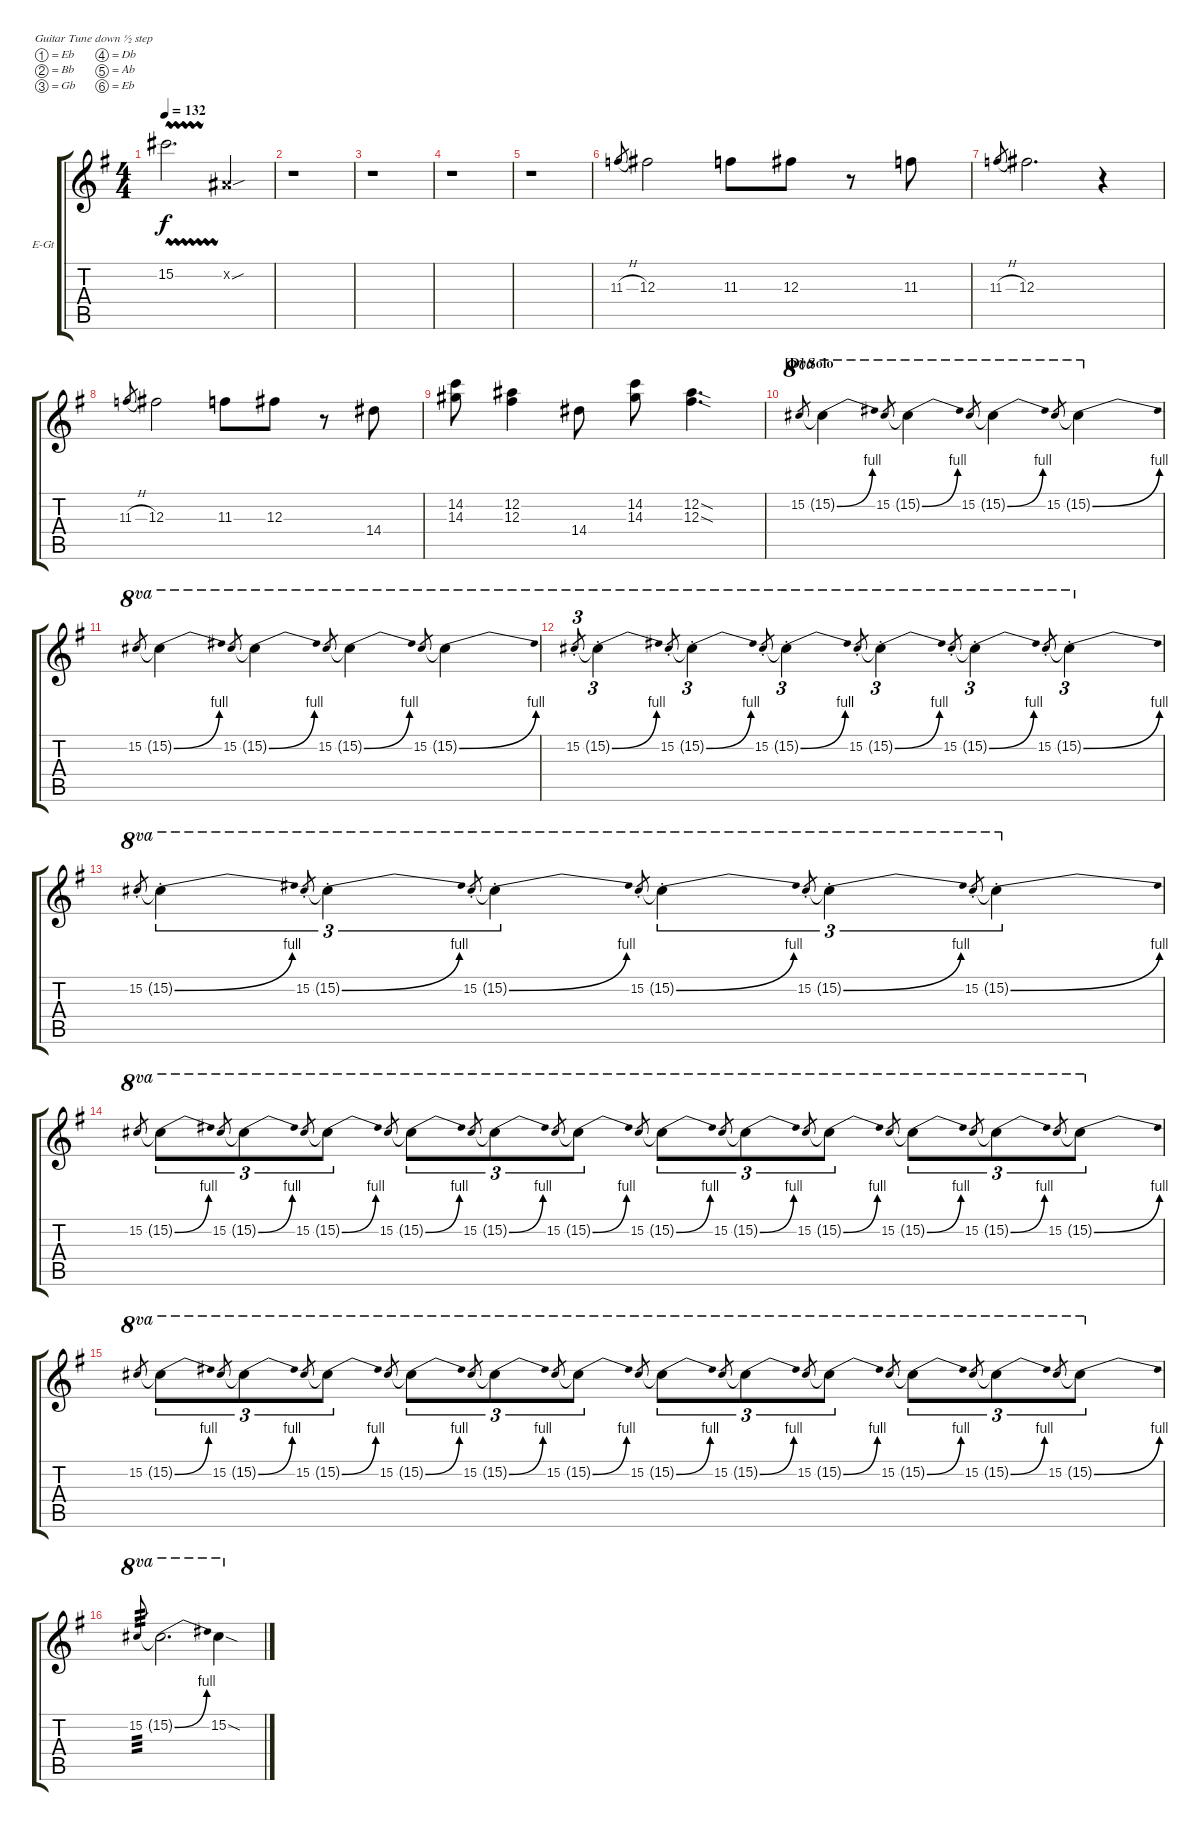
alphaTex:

\bracketExtendMode groupsimilarinstruments
\firstSystemTrackNameOrientation horizontal
\otherSystemsTrackNameOrientation horizontal
\track ("Guitar 2" "E-Gt") {instrument distortionguitar}
\staff {score tabs}
\tuning (Eb4 Bb3 Gb3 Db3 Ab2 Eb2)
\ts (4 4)
\tempo 132
\clef g2
\scale
1.05549
\ks g
15.2{vw t}.2{d dy f} 0.2{sou x}.4 |
\scale
0.944515 r.1 |
\scale
1.05549 r.1 |
\scale
0.944515 r.1 |
\scale
1.05549 r.1 |
\scale
0.944515 11.3{h}.8{gr} 12.3.2 11.3.8 12.3.8 r.8 11.3.8 |
\scale
1.05549 11.3{h}.8{gr} 12.3.2{d} r.4 |
\scale
0.944515 11.3{h}.8{gr} 12.3.2 11.3.8 12.3.8 r.8 14.4.8 |
\scale
1.05549 (14.3 14.2).8 (12.3 12.2).4 14.4.8 (14.3 14.2).8 (12.2{sod} 12.3{sod}).4{d} |
\section ("D" "Solo")
\scale
0.944515 15.2.8{ot 8va gr} 15.2{be (bend 0 0 60 4) t}.4{ot 8va} 15.2.8{ot 8va gr} 15.2{be (bend 0 0 60 4) t}.4{ot 8va} 15.2.8{ot 8va gr} 15.2{be (bend 0 0 60 4) t}.4{ot 8va} 15.2.8{ot 8va gr} 15.2{be (bend 0 0 60 4) t}.4{ot 8va} |
\scale
1.05549 15.2.8{ot 8va gr} 15.2{be (bend 0 0 60 4) t}.4{ot 8va} 15.2.8{ot 8va gr} 15.2{be (bend 0 0 60 4) t}.4{ot 8va} 15.2.8{ot 8va gr} 15.2{be (bend 0 0 60 4) t}.4{ot 8va} 15.2.8{ot 8va gr} 15.2{be (bend 0 0 60 4) t}.4{ot 8va} |
\scale
0.944515 15.2{st}.8{tu (3 2) ot 8va gr} 15.2{be (bend 0 0 60 4) st t}.4{tu (3 2) ot 8va} 15.2{st}.8{tu (3 2) ot 8va gr} 15.2{be (bend 0 0 60 4) st t}.4{tu (3 2) ot 8va} 15.2{st}.8{tu (3 2) ot 8va gr} 15.2{be (bend 0 0 60 4) st t}.4{tu (3 2) ot 8va} 15.2{st}.8{tu (3 2) ot 8va gr} 15.2{be (bend 0 0 60 4) st t}.4{tu (3 2) ot 8va} 15.2{st}.8{tu (3 2) ot 8va gr} 15.2{be (bend 0 0 60 4) st t}.4{tu (3 2) ot 8va} 15.2{st}.8{tu (3 2) ot 8va gr} 15.2{be (bend 0 0 60 4) st t}.4{tu (3 2) ot 8va} |
\scale
1.05549 15.2{st}.8{tu (3 2) ot 8va gr} 15.2{be (bend 0 0 60 4) st t}.4{tu (3 2) ot 8va} 15.2{st}.8{tu (3 2) ot 8va gr} 15.2{be (bend 0 0 60 4) st t}.4{tu (3 2) ot 8va} 15.2{st}.8{tu (3 2) ot 8va gr} 15.2{be (bend 0 0 60 4) st t}.4{tu (3 2) ot 8va} 15.2{st}.8{tu (3 2) ot 8va gr} 15.2{be (bend 0 0 60 4) st t}.4{tu (3 2) ot 8va} 15.2{st}.8{tu (3 2) ot 8va gr} 15.2{be (bend 0 0 60 4) st t}.4{tu (3 2) ot 8va} 15.2{st}.8{tu (3 2) ot 8va gr} 15.2{be (bend 0 0 60 4) st t}.4{tu (3 2) ot 8va} |
\scale
0.944515 15.2.8{tu (3 2) ot 8va gr} 15.2{be (bend 0 0 60 4) t}.8{tu (3 2) ot 8va} 15.2.8{tu (3 2) ot 8va gr} 15.2{be (bend 0 0 60 4) t}.8{tu (3 2) ot 8va} 15.2.8{tu (3 2) ot 8va gr} 15.2{be (bend 0 0 60 4) t}.8{tu (3 2) ot 8va} 15.2.8{tu (3 2) ot 8va gr} 15.2{be (bend 0 0 60 4) t}.8{tu (3 2) ot 8va} 15.2.8{tu (3 2) ot 8va gr} 15.2{be (bend 0 0 60 4) t}.8{tu (3 2) ot 8va} 15.2.8{tu (3 2) ot 8va gr} 15.2{be (bend 0 0 60 4) t}.8{tu (3 2) ot 8va} 15.2.8{tu (3 2) ot 8va gr} 15.2{be (bend 0 0 60 4) t}.8{tu (3 2) ot 8va} 15.2.8{tu (3 2) ot 8va gr} 15.2{be (bend 0 0 60 4) t}.8{tu (3 2) ot 8va} 15.2.8{tu (3 2) ot 8va gr} 15.2{be (bend 0 0 60 4) t}.8{tu (3 2) ot 8va} 15.2.8{tu (3 2) ot 8va gr} 15.2{be (bend 0 0 60 4) t}.8{tu (3 2) ot 8va} 15.2.8{tu (3 2) ot 8va gr} 15.2{be (bend 0 0 60 4) t}.8{tu (3 2) ot 8va} 15.2.8{tu (3 2) ot 8va gr} 15.2{be (bend 0 0 60 4) t}.8{tu (3 2) ot 8va} |
\scale
1.05549 15.2.8{tu (3 2) ot 8va gr} 15.2{be (bend 0 0 60 4) t}.8{tu (3 2) ot 8va} 15.2.8{tu (3 2) ot 8va gr} 15.2{be (bend 0 0 60 4) t}.8{tu (3 2) ot 8va} 15.2.8{tu (3 2) ot 8va gr} 15.2{be (bend 0 0 60 4) t}.8{tu (3 2) ot 8va} 15.2.8{tu (3 2) ot 8va gr} 15.2{be (bend 0 0 60 4) t}.8{tu (3 2) ot 8va} 15.2.8{tu (3 2) ot 8va gr} 15.2{be (bend 0 0 60 4) t}.8{tu (3 2) ot 8va} 15.2.8{tu (3 2) ot 8va gr} 15.2{be (bend 0 0 60 4) t}.8{tu (3 2) ot 8va} 15.2.8{tu (3 2) ot 8va gr} 15.2{be (bend 0 0 60 4) t}.8{tu (3 2) ot 8va} 15.2.8{tu (3 2) ot 8va gr} 15.2{be (bend 0 0 60 4) t}.8{tu (3 2) ot 8va} 15.2.8{tu (3 2) ot 8va gr} 15.2{be (bend 0 0 60 4) t}.8{tu (3 2) ot 8va} 15.2.8{tu (3 2) ot 8va gr} 15.2{be (bend 0 0 60 4) t}.8{tu (3 2) ot 8va} 15.2.8{tu (3 2) ot 8va gr} 15.2{be (bend 0 0 60 4) t}.8{tu (3 2) ot 8va} 15.2.8{tu (3 2) ot 8va gr} 15.2{be (bend 0 0 60 4) t}.8{tu (3 2) ot 8va} |
\scale
0.944515 15.2.8{tu (3 2) ot 8va gr tp 3} 15.2{be (bend 0 0 60 4) t}.2{d ot 8va} 15.2{sod}.4{ot 8va}
